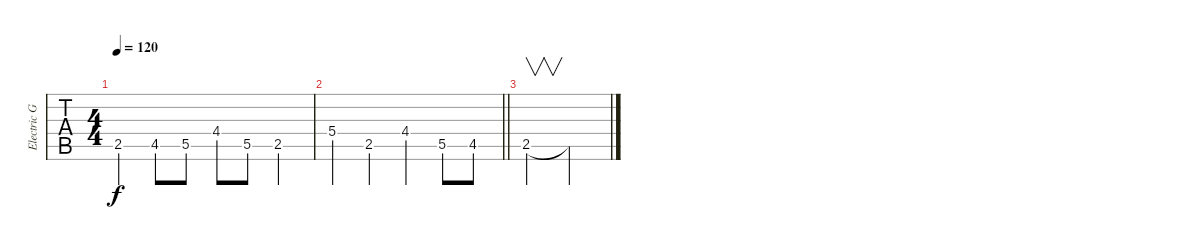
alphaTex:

\track ("Electric Guitar 1 (Alex Kapranos)" "Electric G") {instrument distortionguitar}
\staff {tabs}
\tuning (E4 B3 G3 D3 A2 E2) {hide}
\ts (4 4)
\tempo 120
\clef g2
\ks c
2.5.4{dy f} 4.5.8 5.5.8 4.4.8 5.5.8 2.5.4 |
\barLineRight lightlight
5.4.4 2.5.4 4.4.4 5.5.8 4.5.8 |
2.5.2{v} 2.5{t}.2
